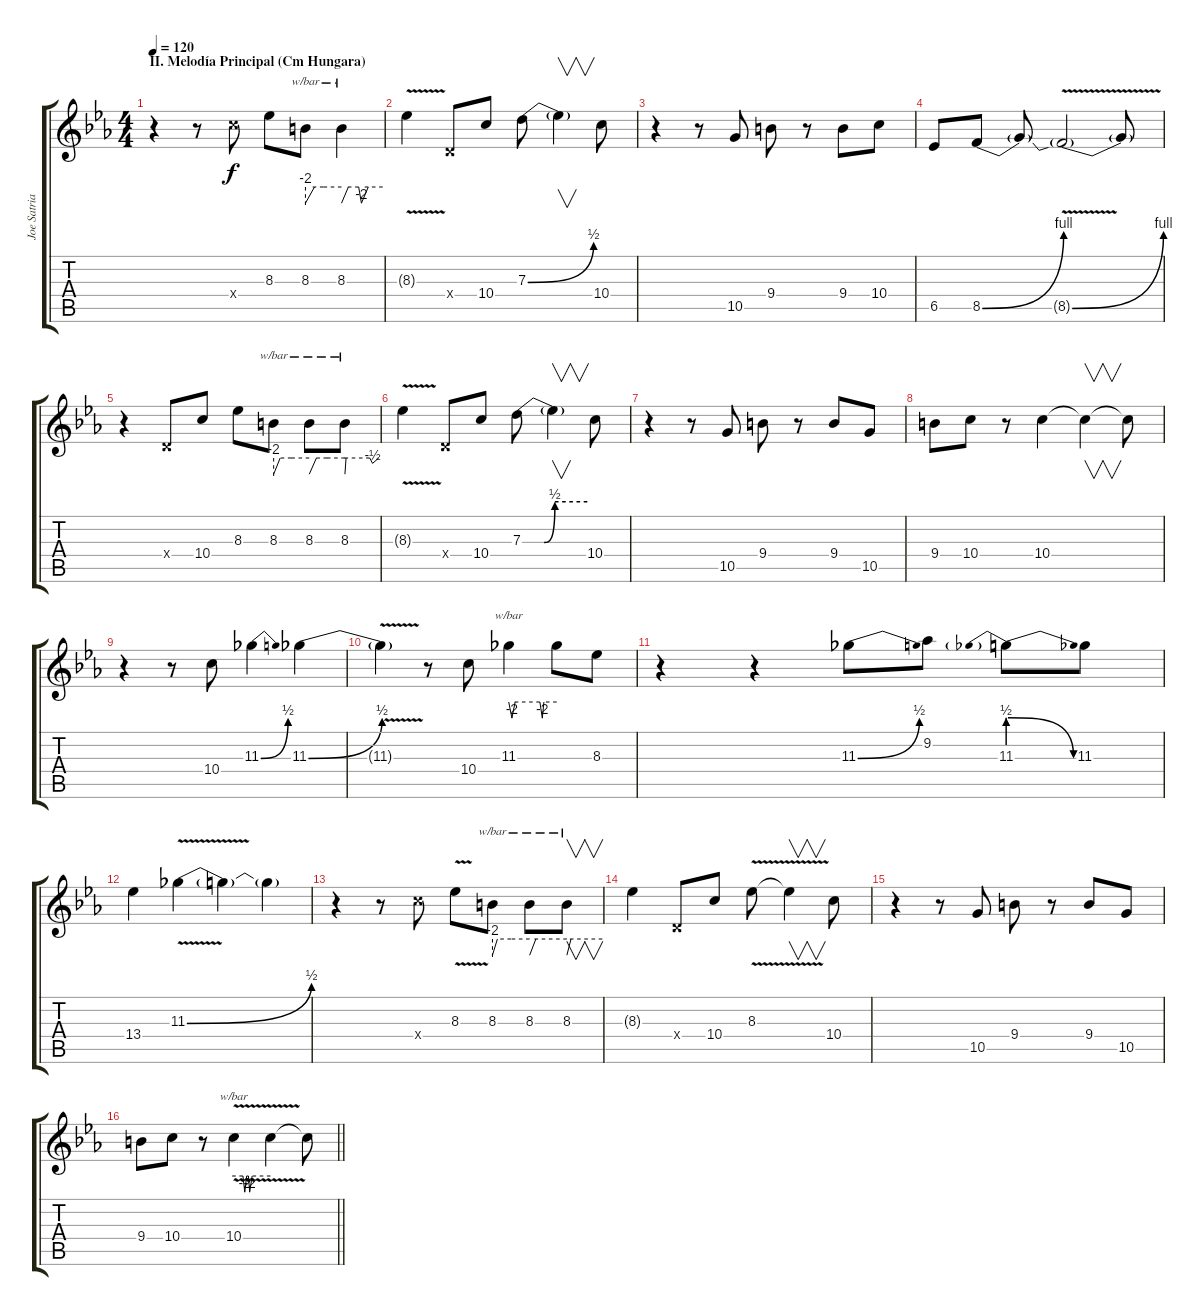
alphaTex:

\track ("Joe Satriani" "Joe Satria") {instrument distortionguitar}
\staff {score tabs}
\tuning (E4 B3 G3 D3 A2 E2) {hide}
\ts (4 4)
\section ("" "II. Melodía Principal (Cm Hungara)")
\tempo 120
\clef g2
\ks eb
r.4{dy f volume 16 instrument distortionguitar} r.8 10.4{x}.8 8.3.8 8.3.8{tbe (custom default 0 -8 15 0 30 0 60 0)} 8.3.4{tbe (custom default 0 -8 10 0 25 0 29 -8 39 0 60 0)} |
8.3{v t}.4 0.4{x}.8 10.4.8 7.3{be (bend 0 0 60 2)}.8 7.3{t}.4{v} 10.4.8 |
r.4 r.8 10.5.8 9.4.8 r.8 9.4.8 10.4.8 |
6.5.8 8.5{be (bend 0 0 60 4)}.8 8.5{t}.8 8.5{be (bend 0 0 60 4) v t}.2 8.5{t}.8 |
r.4 0.4{x}.8 10.4.8 8.3.8 8.3.8{tbe (custom default 0 -8 11 0 30 0 60 0)} 8.3.8{tbe (custom default 0 -8 12 0 30 0 60 0)} 8.3.8{tbe (custom default 0 -8 2 0 44 0 49 -2 60 0)} |
8.3{v t}.4 0.4{x}.8 10.4.8 7.3{be (custom 0 0 20 0 30 2 60 2)}.8 7.3{t}.4{v} 10.4.8 |
r.4 r.8 10.5.8 9.4.8 r.8 9.4.8 10.5.8 |
9.4.8 10.4.8 r.8 10.4.4 10.4{t}.4{v} 10.4{t}.8 |
r.4 r.8 10.4.8 11.3{be (bend 0 0 60 2)}.4 11.3{be (bend 0 0 60 2)}.4 |
11.3{v t}.4 r.8 10.4.8 11.3.4{tbe (custom default 0 0 4 -8 8 0 39 0 42 -8 44 0 60 0)} 11.3{t}.8 8.3.8 |
r.4 r.4 11.3{be (bend 0 0 60 2)}.8 9.2.8 11.3{be (prebendrelease 0 2 60 0)}.8 11.3.8 |
13.4.4 11.3{be (bend 0 0 60 2) v}.4 11.3{t}.4 11.3{t}.4 |
r.4 r.8 10.4{x}.8 8.3{v}.8 8.3.8{tbe (custom default 0 -8 8 0 30 0 60 0)} 8.3.8{tbe (custom default 0 -8 10 0 60 0)} 8.3.8{v tbe (custom default 0 -8 7 0 60 0)} |
8.3{t}.4 0.4{x}.8 10.4.8 8.3{v}.8 8.3{t}.4{v} 10.4.8 |
r.4 r.8 10.5.8 9.4.8 r.8 9.4.8 10.5.8 |
\barLineRight lightlight
9.4.8 10.4.8 r.8 10.4{v}.4{tbe (custom default 0 0 15 0 18 -8 21 0 24 0 26 -8 30 0 60 0)} 10.4{t}.4 10.4{t}.8
